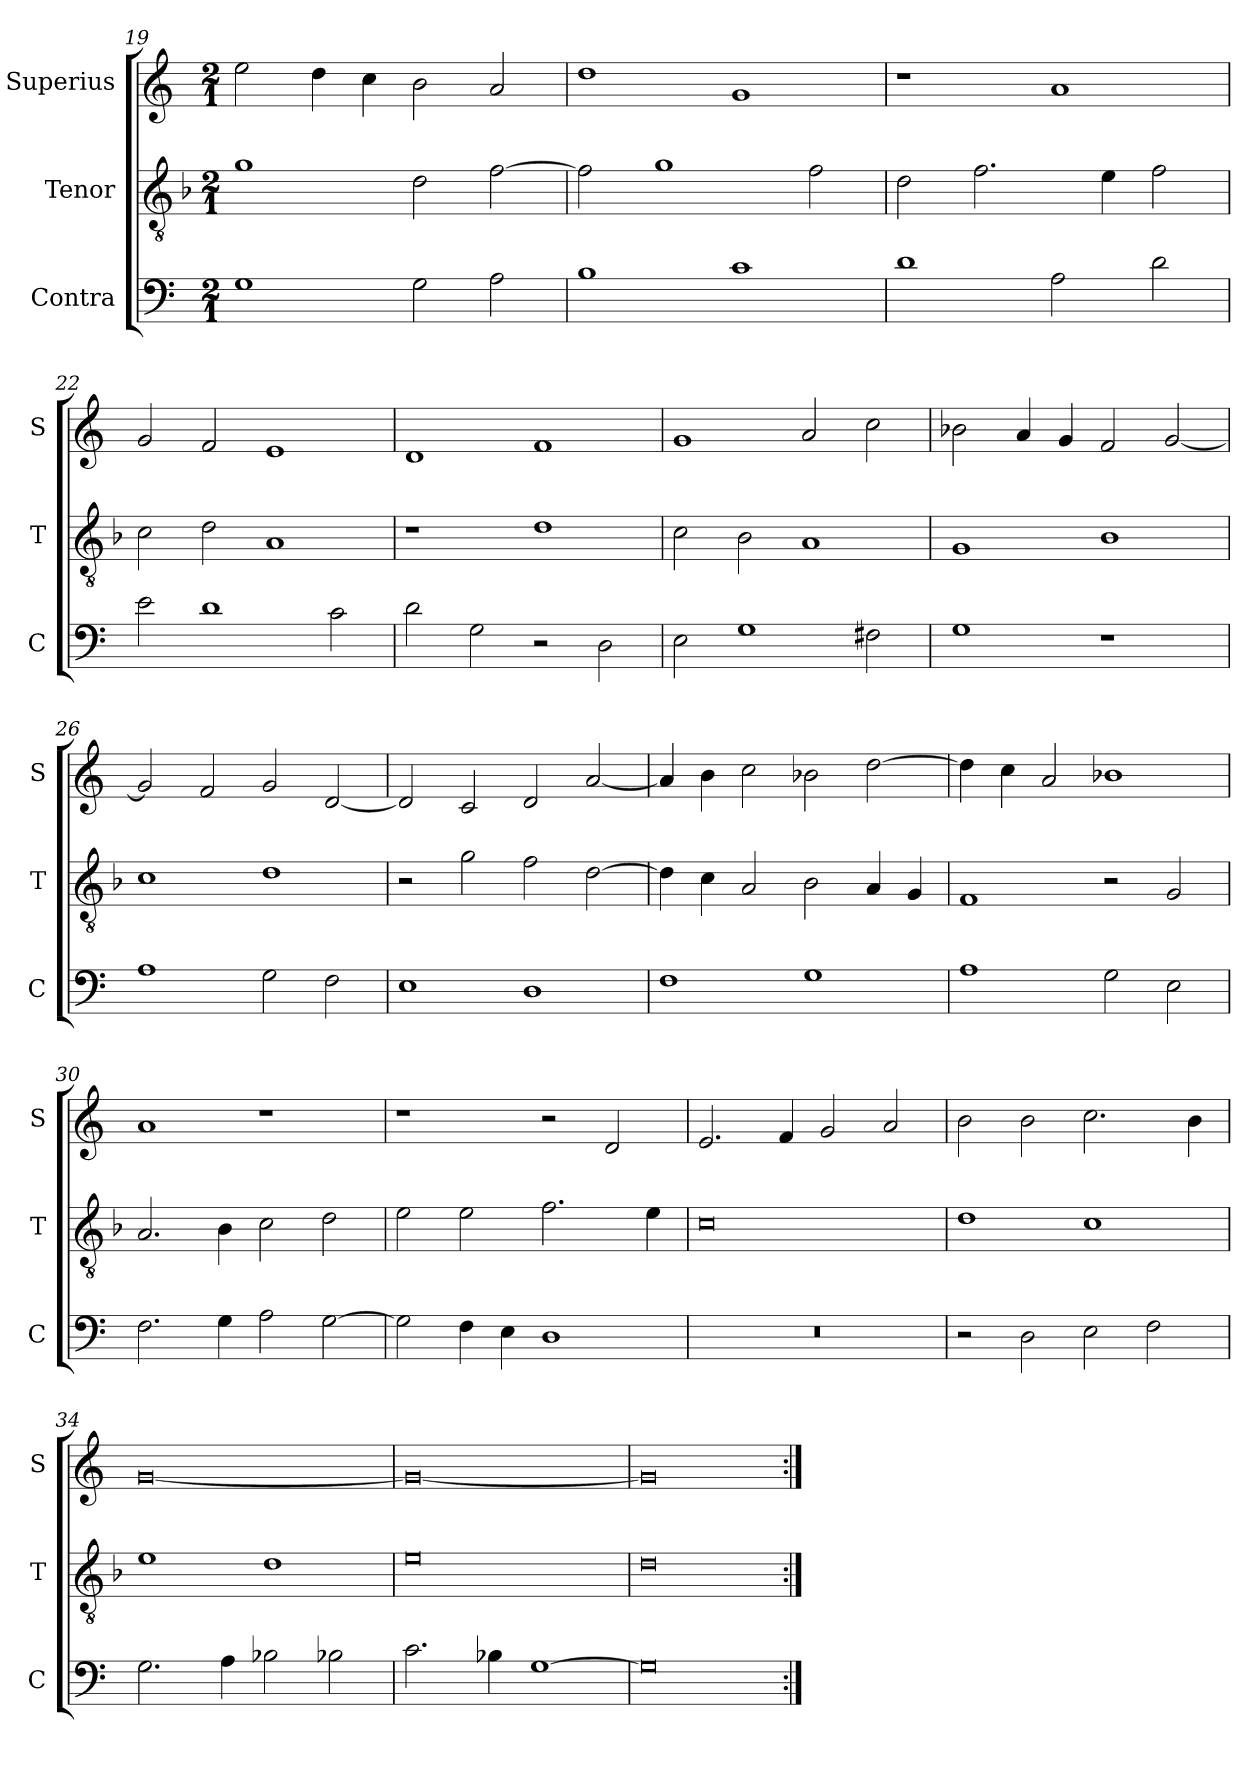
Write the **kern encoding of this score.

**kern	**kern	**kern
*part3	*part2	*part1
*staff3	*staff2	*staff1
*I"Contra	*I"Tenor	*I"Superius
*I'C	*I'T	*I'S
*clefF4	*clefGv2	*clefG2
*k[]	*k[b-]	*k[]
*M2/1	*M2/1	*M2/1
=19	=19	=19
1G	1g	2ee\
.	.	4dd\
.	.	4cc\
2G\	2d\	2b\
2A\	[2f\	2a/
=20	=20	=20
1B	2f\]	1dd
.	1g	.
1c	.	1g
.	2f\	.
=21	=21	=21
1d	2d\	1r
.	2.f\	.
2A\	.	1a
.	4e\	.
2d\	2f\	.
=22	=22	=22
2e\	2c\	2g/
1d	2d\	2f/
.	1A	1e
2c\	.	.
=23	=23	=23
2d\	1r	1d
2G\	.	.
2r	1d	1f
2D\	.	.
=24	=24	=24
2E\	2c\	1g
1G	2B-\	.
.	1A	2a/
2F#X\	.	2cc\
=25	=25	=25
1G	1G	2b-X\
.	.	4a/
.	.	4g/
1r	1B-	2f/
.	.	[2g/
=26	=26	=26
1A	1c	2g/]
.	.	2f/
2G\	1d	2g/
2F\	.	[2d/
=27	=27	=27
1E	2r	2d/]
.	2g\	2c/
1D	2f\	2d/
.	[2d\	[2a/
=28	=28	=28
1F	4d\]	4a/]
.	4c\	4b\
.	2A/	2cc\
1G	2B-\	2b-X\
.	4A/	[2dd\
.	4G/	.
=29	=29	=29
1A	1F	4dd\]
.	.	4cc\
.	.	2a/
2G\	2r	1b-X
2E\	2G/	.
=30	=30	=30
2.F\	2.A/	1a
4G\	4B-\	.
2A\	2c\	1r
[2G\	2d\	.
=31	=31	=31
2G\]	2e\	1r
4F\	2e\	.
4E\	.	.
1D	2.f\	2r
.	.	2d/
.	4e\	.
=32	=32	=32
0r	0c	2.e/
.	.	4f/
.	.	2g/
.	.	2a/
=33	=33	=33
2r	1d	2b\
2D\	.	2b\
2E\	1c	2.cc\
2F\	.	.
.	.	4b\
=34	=34	=34
2.G\	1e	[0g
4A\	.	.
2B-X\	1d	.
2B-X\	.	.
=35	=35	=35
2.c\	0e	0g_
4B-X\	.	.
[1G	.	.
=36	=36	=36
0G]	0d	0g]
=:|!	=:|!	=:|!
*-	*-	*-
